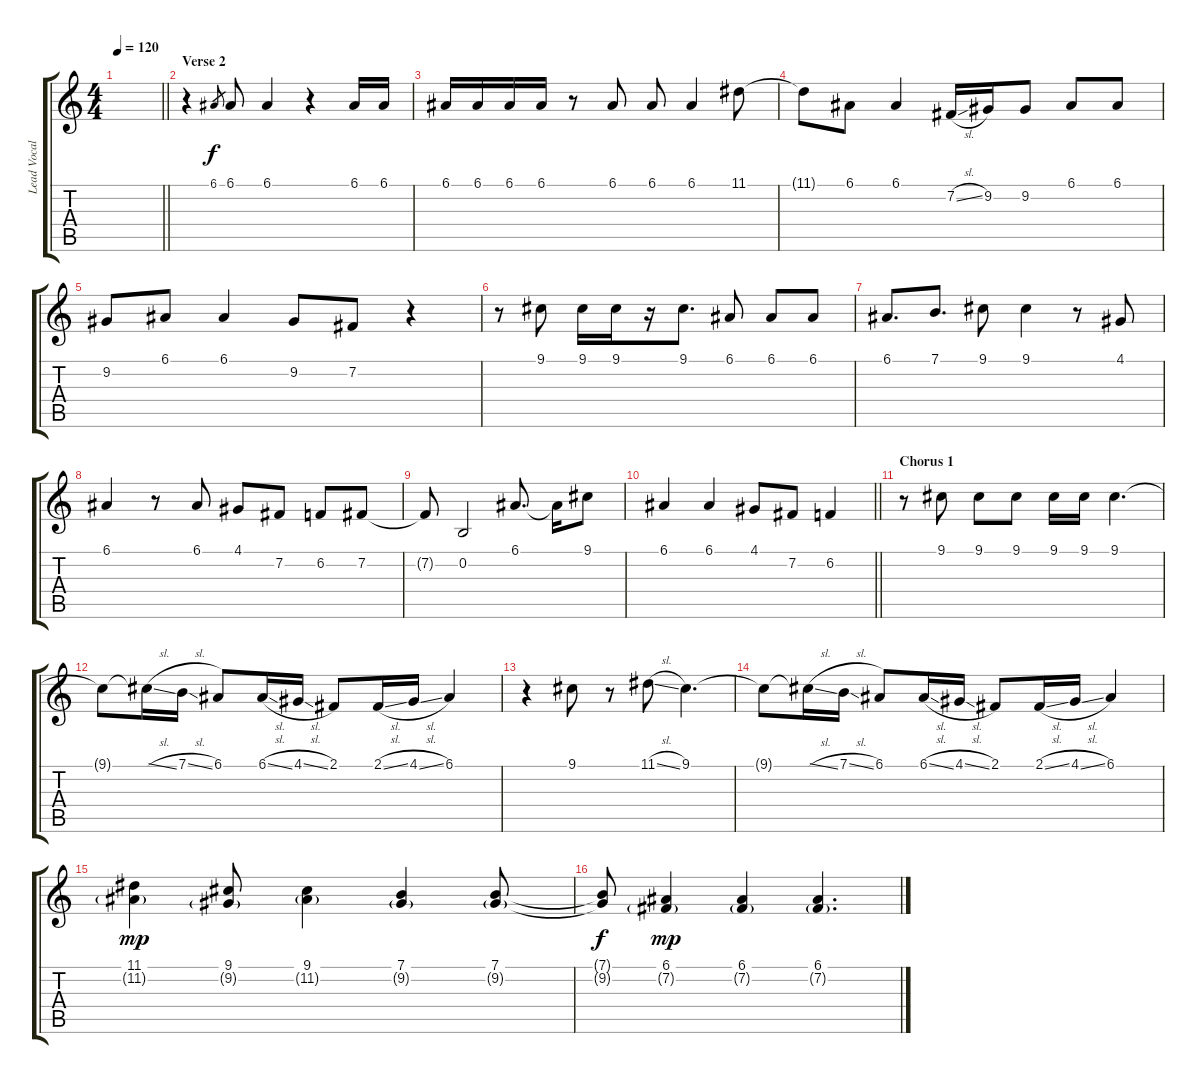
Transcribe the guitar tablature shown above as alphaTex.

\track ("Lead Vocal" "Lead Vocal") {instrument sopranosax}
\staff {score tabs}
\tuning (E4 B3 G3 D3 A2 E2) {hide}
\ts (4 4)
\tempo 120
\clef g2
\barLineRight lightlight
\ks c
|
\section ("" "Verse 2")
r.4 6.1.8{gr} 6.1.8 6.1.4 r.4 6.1.16 6.1.16 |
6.1.16 6.1.16 6.1.16 6.1.16 r.8 6.1.8 6.1.8 6.1.4 11.1.8 |
11.1{t}.8 6.1.8 6.1.4 7.2{sl}.16 9.2.16 9.2.8 6.1.8 6.1.8 |
9.2.8 6.1.8 6.1.4 9.2.8 7.2.8 r.4 |
r.8 9.1.8 9.1.16 9.1.16 r.16 9.1.8{d} 6.1.8 6.1.8 6.1.8 |
6.1.8{d} 7.1.8{d} 9.1.8 9.1.4 r.8 4.1.8 |
6.1.4 r.8 6.1.8 4.1.8 7.2.8 6.2.8 7.2.8 |
7.2{t}.8 0.2.2 6.1.8{d} 6.1{t}.16 9.1.8 |
\barLineRight lightlight
6.1.4 6.1.4 4.1.8 7.2.8 6.2.4 |
\section ("" "Chorus 1")
r.8 9.1.8 9.1.8 9.1.8 9.1.16 9.1.16 9.1.4{d} |
9.1{t}.8 9.1{sl t}.16 7.1{sl}.16 6.1.8 6.1{sl}.16 4.1{sl}.16 2.1.8 2.1{sl}.16 4.1{sl}.16 6.1.4 |
r.4 9.1.8 r.8 11.1{sl}.8 9.1.4{d} |
9.1{t}.8 9.1{sl t}.16 7.1{sl}.16 6.1.8 6.1{sl}.16 4.1{sl}.16 2.1.8 2.1{sl}.16 4.1{sl}.16 6.1.4 |
(11.1 11.2{g}).4{dy mp} (9.1 9.2{g}).8 (9.1 11.2{g}).4 (7.1 9.2{g}).4 (7.1 9.2{g}).8 |
(7.1{t} 9.2{t}).8{dy f} (6.1 7.2{g}).4{dy mp} (6.1 7.2{g}).4 (6.1 7.2{g}).4{d}
